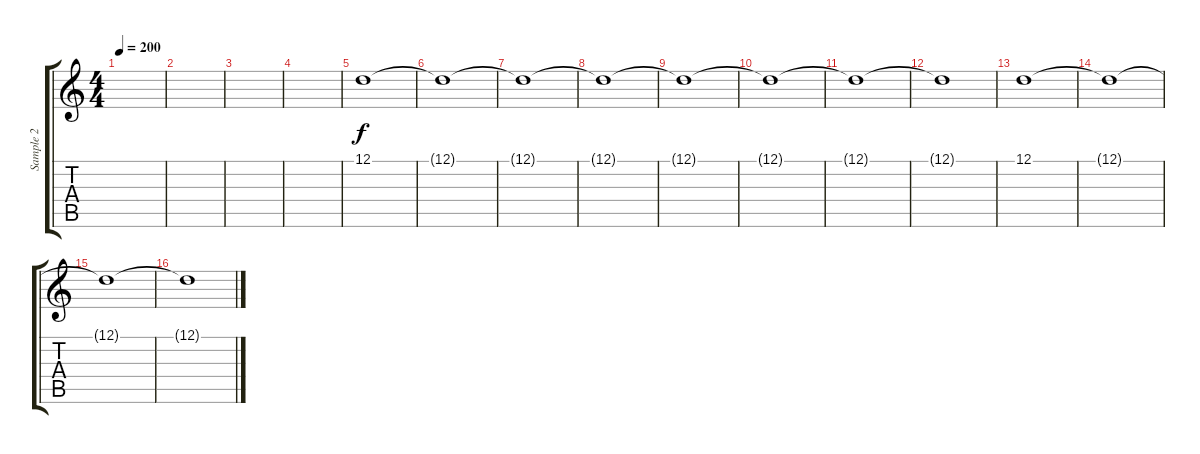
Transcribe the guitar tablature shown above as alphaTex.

\track ("Sample 2" "Sample 2") {instrument pad6metallic}
\staff {score tabs}
\tuning (D4 A3 F3 C3 G2 C2) {hide}
\ts (4 4)
\tempo 200
\clef g2
\ks c
|
|
|
|
12.1.1 |
12.1{t}.1 |
12.1{t}.1 |
12.1{t}.1 |
12.1{t}.1 |
12.1{t}.1 |
12.1{t}.1 |
12.1{t}.1 |
12.1.1 |
12.1{t}.1 |
12.1{t}.1 |
12.1{t}.1
